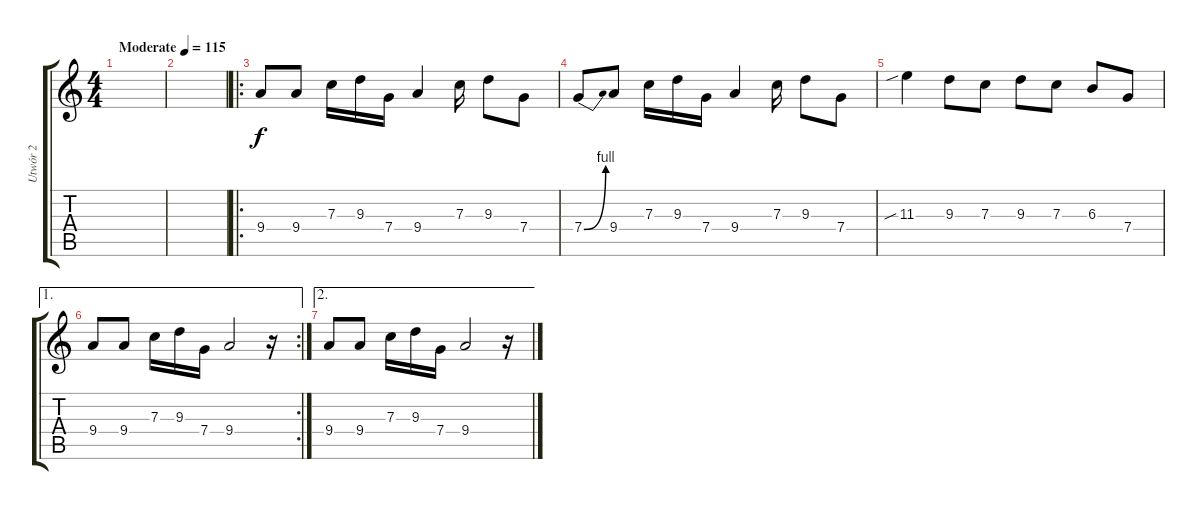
\track ("Utwór 2" "Utwór 2") {instrument overdrivenguitar}
\staff {score tabs}
\tuning (D4 A3 F3 C3 G2 D2) {hide}
\ts (4 4)
\tempo (115 "Moderate")
\clef g2
\ks c
|
|
\ro
9.4.8 9.4.8 7.3.16 9.3.16 7.4.16 9.4.4 7.3.16 9.3.8 7.4.8 |
7.4{be (bend 0 0 60 4)}.8 9.4.8 7.3.16 9.3.16 7.4.16 9.4.4 7.3.16 9.3.8 7.4.8 |
11.3{sib}.4 9.3.8 7.3.8 9.3.8 7.3.8 6.3.8 7.4.8 |
\ae 1
\rc 2
9.4.8 9.4.8 7.3.16 9.3.16 7.4.16 9.4.2 r.16 |
\ae 2
9.4.8 9.4.8 7.3.16 9.3.16 7.4.16 9.4.2 r.16
